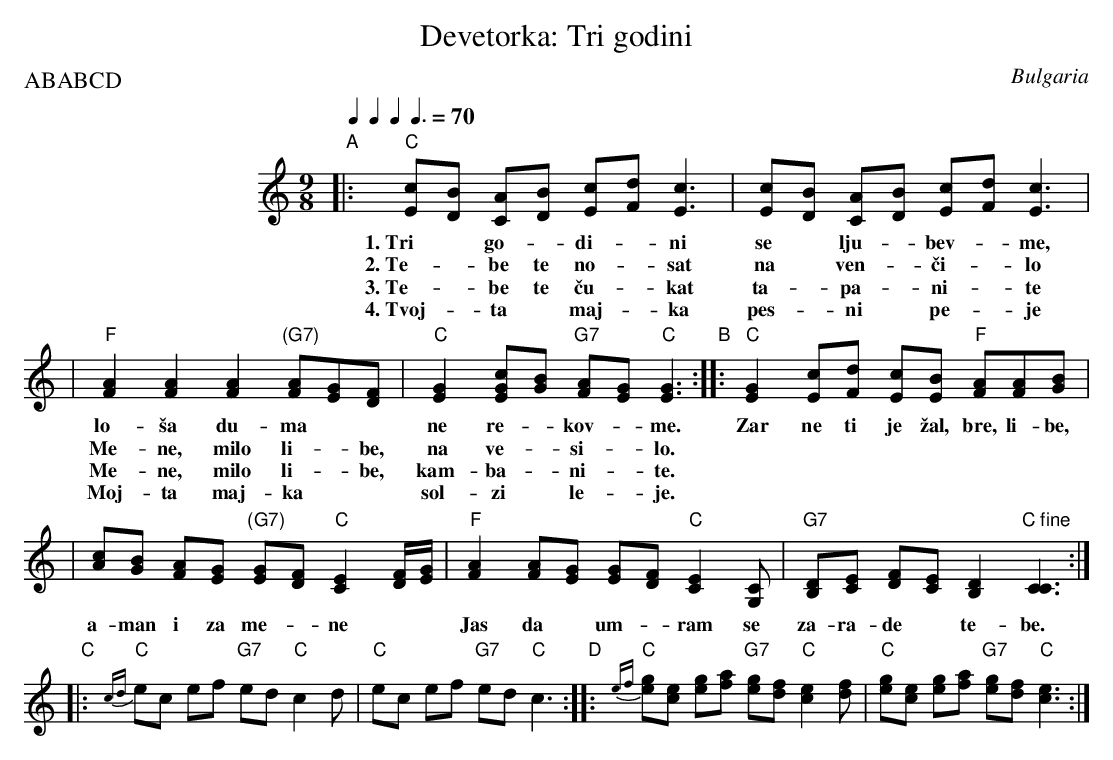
X:1
T: Devetorka: Tri godini
O: Bulgaria
Q: 2/8 2/8 2/8 3/8=70
M: 9/8
L: 1/8
P: ABABCD
K: C
"A"\
|: "C"[cE][BD] [AC][BD] [cE][dF] [c3E3] | [cE][BD] [AC][BD] [cE][dF] [c3E3] |
w: 1.~Tri* go-*di-*ni se* lju-*bev-*me,
w: 2.~Te-*be te no-*sat na* ven-*\vci-*lo
w: 3.~Te-*be te \vcu-*kat ta-*pa-*ni-*te
w: 4.~Tvoj-*ta* maj-*ka pes-*ni* pe-*je
| "F"[A2F2] [A2F2] [A2F2] "(G7)"[AF][GE][FD] | "C"[G2E2] [cGE][BG] "G7"[AF][GE] "C"[G3E3] "B":: "C"[G2E2] [cE][dF] [cE][BE] "F"[AF][AF][BG] |
w: lo-\vsa du-ma** ne re-*kov-*me.  Zar ne ti je \vzal, bre, li-be,
w: Me-ne, milo li-*be, na ve-*si-*lo.
w: Me-ne, milo li-*be, kam-ba-*ni-*te.
w: Moj-ta maj-ka** sol-zi* le-*je.
| [cA][BG] [AF][GE] "(G7)"[GE][FD] "C"[E2C2][F/D/][G/E/] | "F"[A2F2] [AF][GE] [GE][FD] "C"[E2C2][CG,] | "G7"[DB,][EC] [FD][EC] [D2B,2] "C fine"[C3C3] :|
w: a-man i za me-* ne** Jas da* um-*ram se za-ra-de* te-be.
"C"\
|: "C"{cd}ec ef "G7"ed "C"c2d | "C"ec ef "G7"ed "C"c3 "D":: "C"{ef}[ge][ec] [ge][af] "G7"[ge][fd] "C"[e2c2][fd] | "C"[ge][ec] [ge][af] "G7"[ge][fd] "C"[e3c3] :|
